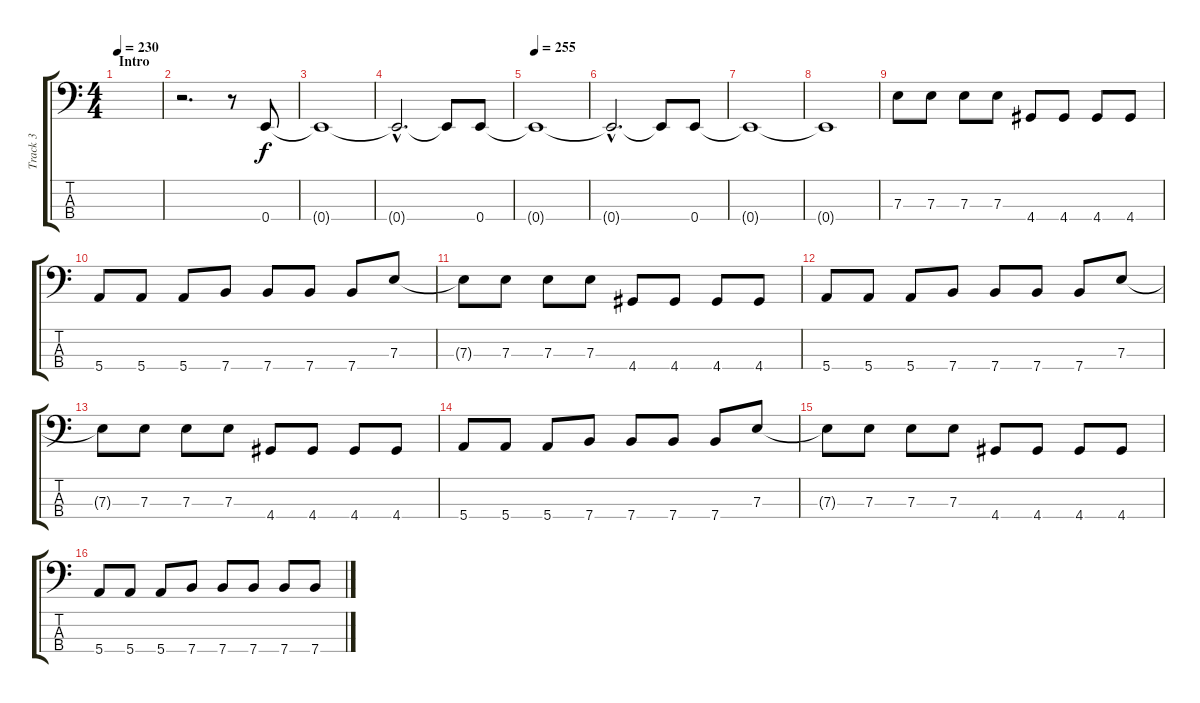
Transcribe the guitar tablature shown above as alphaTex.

\track ("Track 3" "Track 3") {instrument electricbasspick}
\staff {score tabs}
\tuning (G2 D2 A1 E1) {hide}
\ts (4 4)
\section ("" "Intro")
\tempo 230
\clef f4
\ks c
|
r.2{d} r.8 0.4.8 |
0.4{t}.1 |
0.4{hac t}.2{d} 0.4{t}.8 0.4.8 |
\tempo 255
0.4{t}.1 |
0.4{hac t}.2{d} 0.4{t}.8 0.4.8 |
0.4{t}.1 |
0.4{t}.1 |
7.3.8 7.3.8 7.3.8 7.3.8 4.4.8 4.4.8 4.4.8 4.4.8 |
5.4.8 5.4.8 5.4.8 7.4.8 7.4.8 7.4.8 7.4.8 7.3.8 |
7.3{t}.8 7.3.8 7.3.8 7.3.8 4.4.8 4.4.8 4.4.8 4.4.8 |
5.4.8 5.4.8 5.4.8 7.4.8 7.4.8 7.4.8 7.4.8 7.3.8 |
7.3{t}.8 7.3.8 7.3.8 7.3.8 4.4.8 4.4.8 4.4.8 4.4.8 |
5.4.8 5.4.8 5.4.8 7.4.8 7.4.8 7.4.8 7.4.8 7.3.8 |
7.3{t}.8 7.3.8 7.3.8 7.3.8 4.4.8 4.4.8 4.4.8 4.4.8 |
5.4.8 5.4.8 5.4.8 7.4.8 7.4.8 7.4.8 7.4.8 7.4.8
